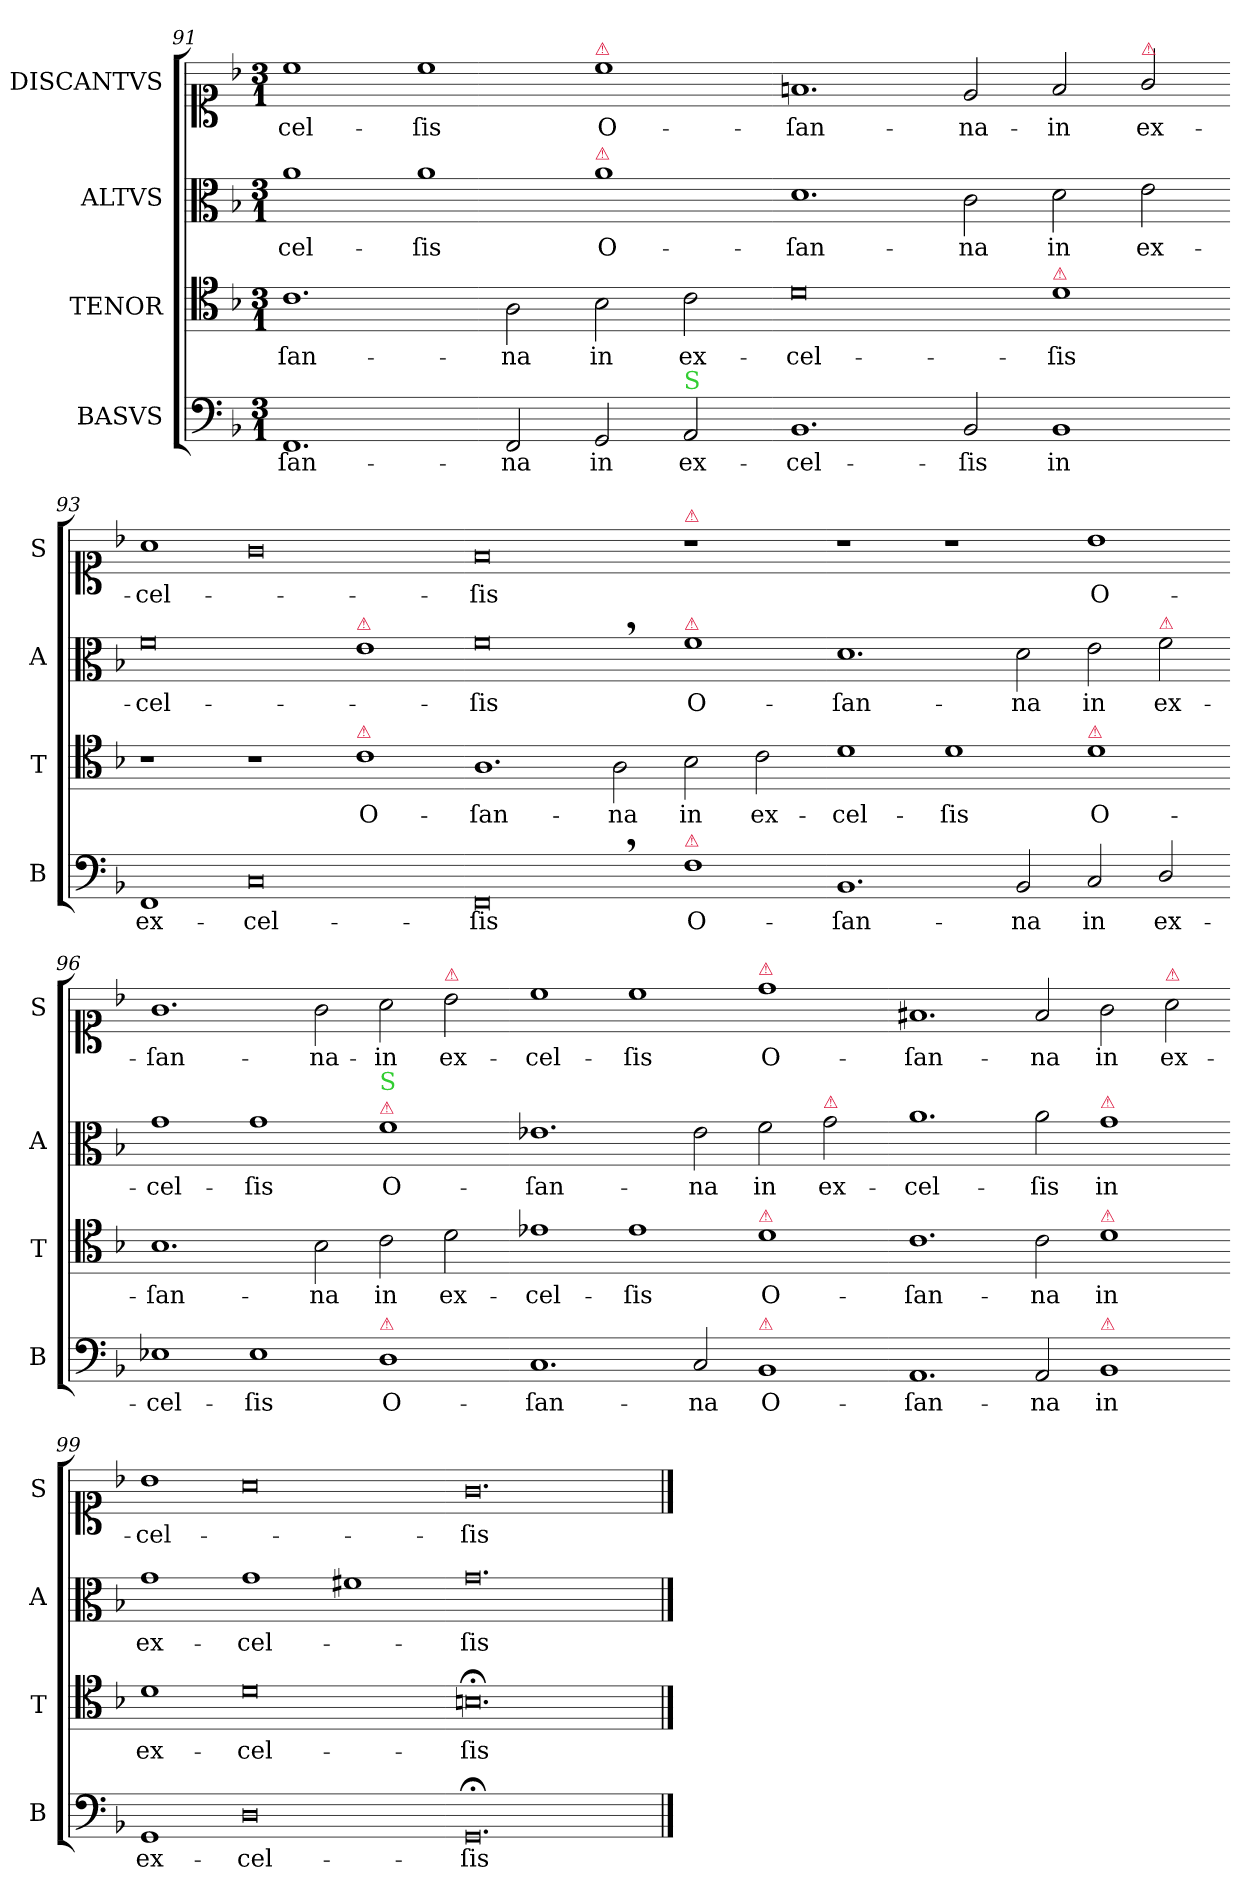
**kern	**text	**kern	**text	**kern	**text	**kern	**text
*part4	*part4	*part3	*part3	*part2	*part2	*part1	*part1
*staff4	*staff4	*staff3	*staff3	*staff2	*staff2	*staff1	*staff1
*I"BASVS	*	*I"TENOR	*	*I"ALTVS	*	*I"DISCANTVS	*
*I'B	*	*I'T	*	*I'A	*	*I'S	*
*clefF4	*	*clefC4	*	*clefC3	*	*clefC1	*
*k[b-]	*	*k[b-]	*	*k[b-]	*	*k[b-]	*
*G:dor	*	*G:dor	*	*G:dor	*	*G:dor	*
*M3/1	*	*M3/1	*	*M3/1	*	*M3/1	*
=91	=91	=91	=91	=91	=91	=91	=91
!	!	!	!LO:LY:i	!	!	!	!LO:LY:i
1.FF/	-ſan-	1.c\	-ſan-	1a\	-cel-	1cc\	-cel-
!	!	!	!	!	!	!	!LO:LY:i
.	.	.	.	1a\	-ſis	1cc\	-ſis
!	!	!	!LO:LY:i	!	!	!	!
2FF/	-na	2A\	-na	.	.	.	.
!	!	!	!	!	!	!LO:TX:a:color=crimson:t=⚠	!
!	!	!	!	!LO:TX:a:color=crimson:t=⚠	!	!	!
!	!	!	!LO:LY:i	!	!LO:LY:i	!	!LO:LY:i
2GG/	in	2B-\	in	1a\	O-	1cc\	O-
!LO:TX:a:color=limegreen:t=S	!	!	!	!	!	!	!
!	!	!	!LO:LY:i	!	!	!	!
2AA/	ex-	2c\	ex-	.	.	.	.
=92-	=92-	=92-	=92-	=92-	=92-	=92-	=92-
!	!	!	!LO:LY:i	!	!LO:LY:i	!	!LO:LY:i
1.BB-/	-cel-	0d\	-cel-	1.d\	-ſan-	1.fn/	-ſan-
!	!	!	!	!	!LO:LY:i	!	!LO:LY:i
2BB-/	-ſis	.	.	2c\	-na	2e/	-na-
!	!	!LO:TX:a:color=crimson:t=⚠	!	!	!	!	!
!	!	!	!LO:LY:i	!	!LO:LY:i	!	!LO:LY:i
1BB-/	in	1d\	-ſis	2d\	in	2f/	-in
!	!	!	!	!	!	!LO:TX:a:color=crimson:t=⚠	!
!	!	!	!	!	!LO:LY:i	!	!LO:LY:i
.	.	.	.	2e\	ex-	2g/	ex-
=93-	=93-	=93-	=93-	=93-	=93-	=93-	=93-
!	!	!	!	!	!LO:LY:i	!	!LO:LY:i
1FF/	ex-	1r	.	0f\	-cel-	1a\	-cel-
0C/	-cel-	1r	.	.	.	0g\	.
!	!	!	!	!LO:TX:a:color=crimson:t=⚠	!	!	!
!	!	!LO:TX:a:color=crimson:t=⚠	!	!	!	!	!
.	.	1c\	O-	1e\	.	.	.
=94-	=94-	=94-	=94-	=94-	=94-	=94-	=94-
!	!	!	!	!	!LO:LY:i	!	!LO:LY:i
0FF,</	-ſis	1.A\	-ſan-	0f,<\	-ſis	0f/	-ſis
.	.	2A\	-na	.	.	.	.
!	!	!	!	!	!	!LO:TX:a:color=crimson:t=⚠	!
!	!	!	!	!LO:TX:a:color=crimson:t=⚠	!	!	!
!LO:TX:a:color=crimson:t=⚠	!	!	!	!	!	!	!
1F\	O-	2B-\	in	1f\	O-	1r	.
.	.	2c\	ex-	.	.	.	.
=95-	=95-	=95-	=95-	=95-	=95-	=95-	=95-
1.BB-/	-ſan-	1d\	-cel-	1.d\	-ſan-	1r	.
.	.	1d\	-ſis	.	.	1r	.
2BB-/	-na	.	.	2d\	-na	.	.
!	!	!LO:TX:a:color=crimson:t=⚠	!	!	!	!	!
!	!	!	!LO:LY:i	!	!	!	!LO:LY:i
2C/	in	1d\	O-	2e\	in	1b-\	O-
!	!	!	!	!LO:TX:a:color=crimson:t=⚠	!	!	!
2D/	ex-	.	.	2f\	ex-	.	.
=96-	=96-	=96-	=96-	=96-	=96-	=96-	=96-
!	!	!	!LO:LY:i	!	!	!	!LO:LY:i
1E-X\	-cel-	1.B-\	-ſan-	1g\	-cel-	1.g\	-ſan-
1E-\	-ſis	.	.	1g\	-ſis	.	.
!	!	!	!LO:LY:i	!	!	!	!LO:LY:i
.	.	2B-\	-na	.	.	2g\	-na-
!	!	!	!	!LO:TX:a:color=crimson:t=⚠	!	!	!
!	!	!	!	!LO:TX:a:color=limegreen:t=S	!	!	!
!LO:TX:a:color=crimson:t=⚠	!	!	!	!	!	!	!
!	!	!	!LO:LY:i	!	!	!	!LO:LY:i
1D\	O-	2c\	in	1f\	O-	2a\	-in
!	!	!	!	!	!	!LO:TX:a:color=crimson:t=⚠	!
!	!	!	!LO:LY:i	!	!	!	!LO:LY:i
.	.	2d\	ex-	.	.	2b-\	ex-
=97-	=97-	=97-	=97-	=97-	=97-	=97-	=97-
!	!	!	!LO:LY:i	!	!	!	!LO:LY:i
1.C/	-ſan-	1e-X\	-cel-	1.e-X\	-ſan-	1cc\	-cel-
!	!	!	!LO:LY:i	!	!	!	!LO:LY:i
.	.	1e-\	-ſis	.	.	1cc\	-ſis
2C/	-na	.	.	2e-\	-na	.	.
!	!	!	!	!	!	!LO:TX:a:color=crimson:t=⚠	!
!	!	!LO:TX:a:color=crimson:t=⚠	!	!	!	!	!
!LO:TX:a:color=crimson:t=⚠	!	!	!	!	!	!	!
!	!	!	!LO:LY:i	!	!	!	!
1BB-/	O-	1d\	O-	2f\	in	1dd\	O-
!	!	!	!	!LO:TX:a:color=crimson:t=⚠	!	!	!
.	.	.	.	2g\	ex-	.	.
=98-	=98-	=98-	=98-	=98-	=98-	=98-	=98-
!	!	!	!LO:LY:i	!	!	!	!
1.AA/	-ſan-	1.c\	-ſan-	1.a\	-cel-	1.f#X/	-ſan-
!	!	!	!LO:LY:i	!	!	!	!
2AA/	-na	2c\	-na	2a\	-ſis	2f#/	-na
!	!	!	!	!LO:TX:a:color=crimson:t=⚠	!	!	!
!	!	!LO:TX:a:color=crimson:t=⚠	!	!	!	!	!
!LO:TX:a:color=crimson:t=⚠	!	!	!	!	!	!	!
!	!	!	!LO:LY:i	!	!	!	!
1BB-/	in	1d\	in	1g\	in	2g\	in
!	!	!	!	!	!	!LO:TX:a:color=crimson:t=⚠	!
.	.	.	.	.	.	2a\	ex-
=99-	=99-	=99-	=99-	=99-	=99-	=99-	=99-
!	!	!	!LO:LY:i	!	!	!	!
1GG/	ex-	1d\	ex-	1g\	ex-	1b-\	-cel-
!	!	!	!LO:LY:i	!	!	!	!
0D\	-cel-	0d\	-cel-	1g\	-cel-	0a\	.
.	.	.	.	1f#X\	.	.	.
=100-	=100-	=100-	=100-	=100-	=100-	=100-	=100-
!	!	!	!LO:LY:i	!	!	!	!
0.GG;</	-ſis	0.Bn;<\	-ſis	0.g\	-ſis	0.g\	-ſis
==	==	==	==	==	==	==	==
*-	*-	*-	*-	*-	*-	*-	*-
